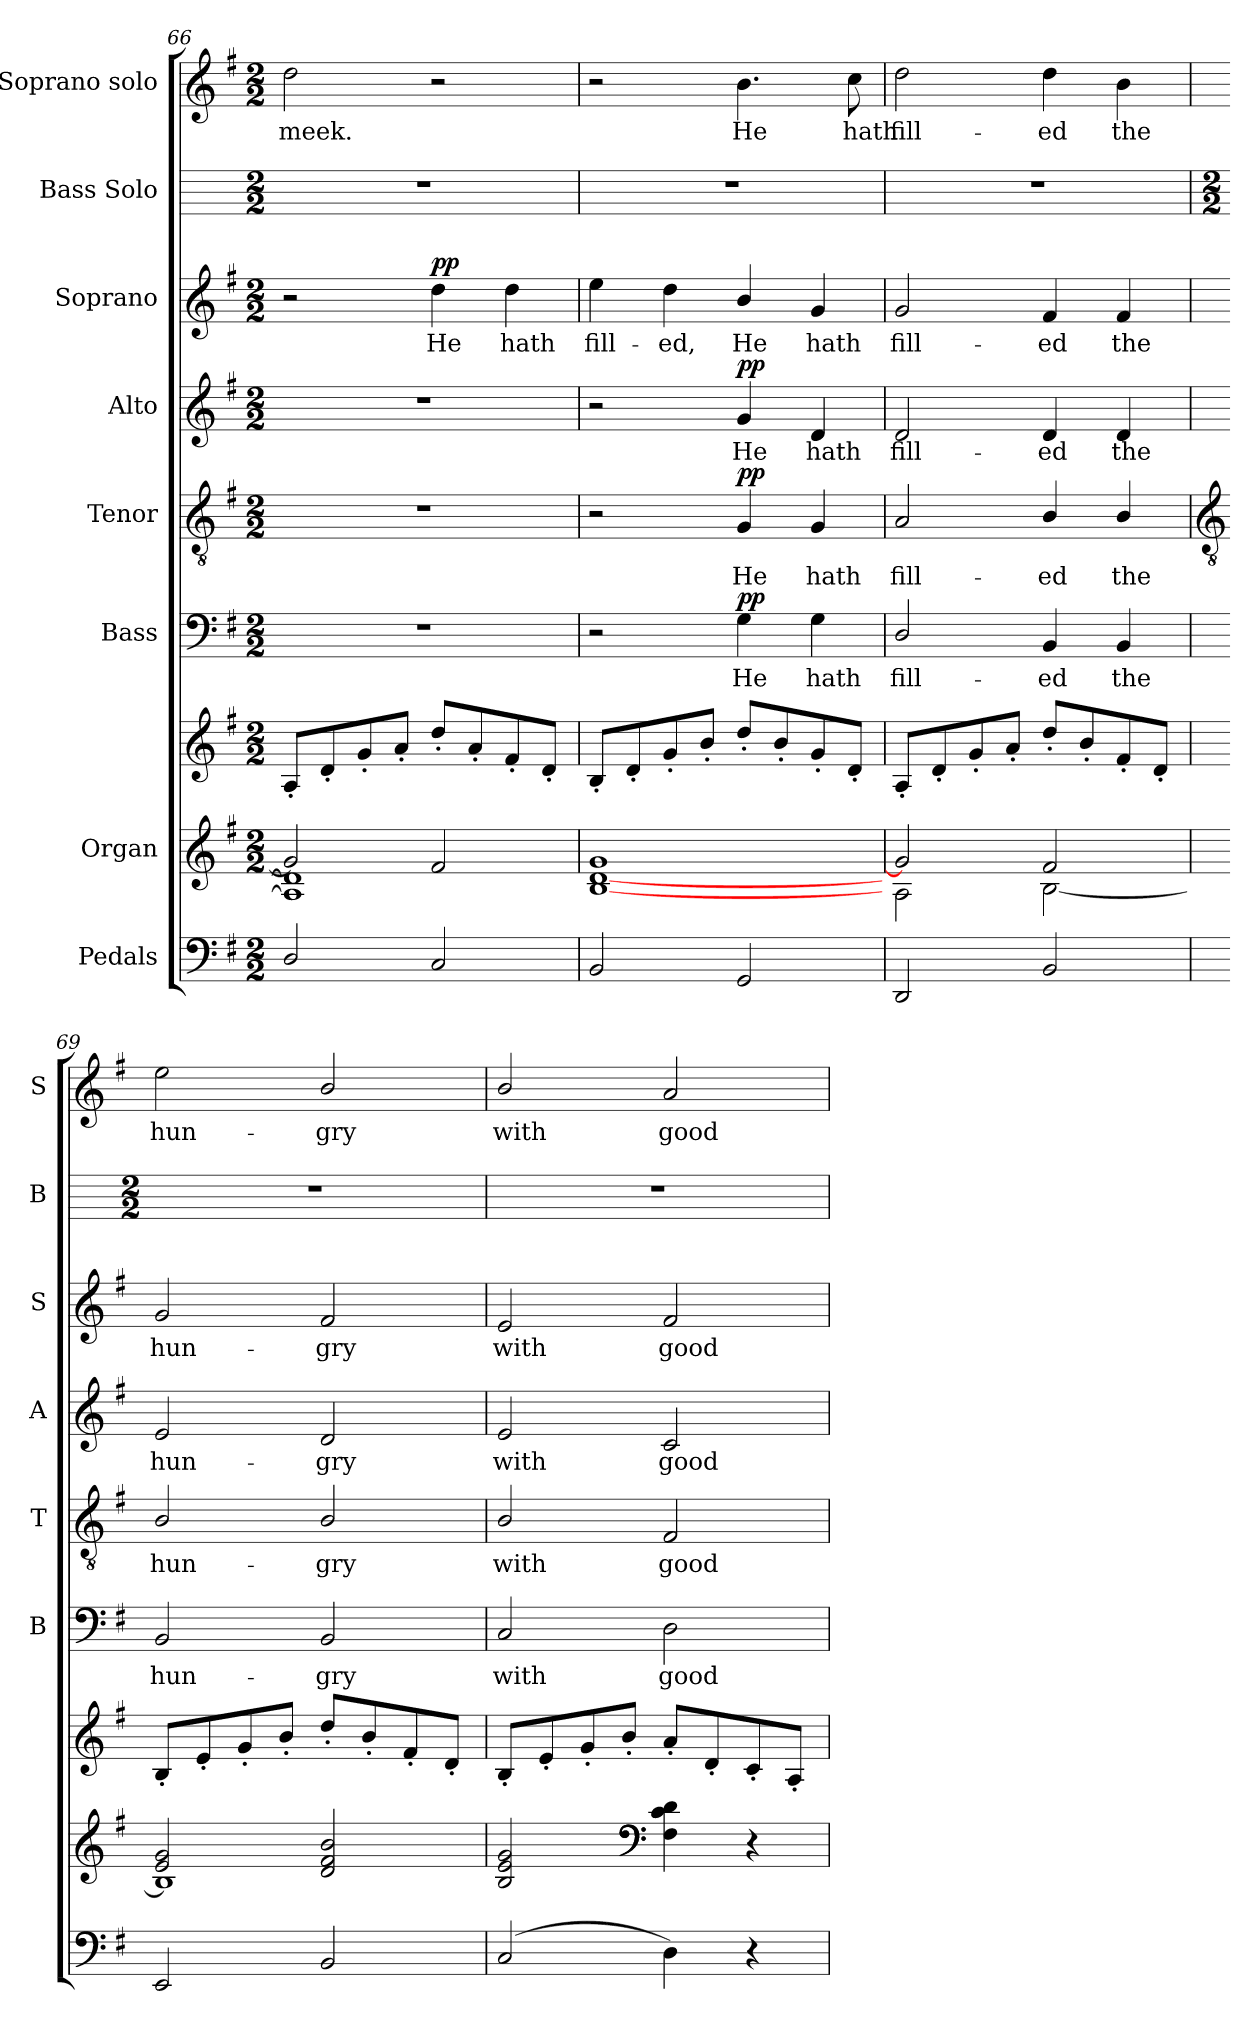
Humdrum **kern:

**kern	**kern	**kern	**kern	**text	**dynam	**kern	**text	**dynam	**kern	**text	**dynam	**kern	**text	**dynam	**kern	**kern	**text
*part8	*part7	*part7	*part6	*part6	*part6	*part5	*part5	*part5	*part4	*part4	*part4	*part3	*part3	*part3	*part2	*part1	*part1
*staff9	*staff8	*staff7	*staff6	*staff6	*staff6	*staff5	*staff5	*staff5	*staff4	*staff4	*staff4	*staff3	*staff3	*staff3	*staff2	*staff1	*staff1
*I"Pedals	*I"Organ	*	*I"Bass	*	*	*I"Tenor	*	*	*I"Alto	*	*	*I"Soprano	*	*	*I"Bass Solo	*I"Soprano solo	*
*	*	*	*I'B	*	*	*I'T	*	*	*I'A	*	*	*I'S	*	*	*I'B	*I'S	*
*clefF4	*clefG2	*clefG2	*clefF4	*	*	*clefGv2	*	*	*clefG2	*	*	*clefG2	*	*	*	*clefG2	*
*k[f#]	*k[f#]	*k[f#]	*k[f#]	*	*	*k[f#]	*	*	*k[f#]	*	*	*k[f#]	*	*	*	*k[f#]	*
*G:	*G:	*G:	*G:	*	*	*G:	*	*	*G:	*	*	*G:	*	*	*	*G:	*
*M2/2	*M2/2	*M2/2	*M2/2	*	*	*M2/2	*	*	*M2/2	*	*	*M2/2	*	*	*M2/2	*M2/2	*
=66	=66	=66	=66	=66	=66	=66	=66	=66	=66	=66	=66	=66	=66	=66	=66	=66	=66
*	*^	*	*	*	*	*	*	*	*	*	*	*	*	*	*	*	*
!	!	!	!	!	!	!	!	!	!	!	!	!	!	!	!	!	!	!LO:LY:b
2D/	2g]	1A\] 1d\]	8A'L	1r	.	.	1r	.	.	1r	.	.	2r	.	.	1r	2dd	meek.
.	.	.	8d'	.	.	.	.	.	.	.	.	.	.	.	.	.	.	.
.	.	.	8g'	.	.	.	.	.	.	.	.	.	.	.	.	.	.	.
.	.	.	8a'J	.	.	.	.	.	.	.	.	.	.	.	.	.	.	.
!	!	!	!	!	!	!	!	!	!	!	!	!	!	!LO:LY:b	!LO:DY:b	!	!	!
2C	2f#	.	8dd'L	.	.	.	.	.	.	.	.	.	4dd	He	pp	.	2r	.
.	.	.	8a'	.	.	.	.	.	.	.	.	.	.	.	.	.	.	.
!	!	!	!	!	!	!	!	!	!	!	!	!	!	!LO:LY:b	!	!	!	!
.	.	.	8f#'	.	.	.	.	.	.	.	.	.	4dd	hath	.	.	.	.
.	.	.	8d'J	.	.	.	.	.	.	.	.	.	.	.	.	.	.	.
=67	=67	=67	=67	=67	=67	=67	=67	=67	=67	=67	=67	=67	=67	=67	=67	=67	=67	=67
!	!	!	!	!	!	!	!	!	!	!	!	!	!	!LO:LY:b	!	!	!	!
2BB	1g	[1B\ [1d\	8B'L	2r	.	.	2r	.	.	2r	.	.	4ee	fill-	.	1r	2r	.
.	.	.	8d'	.	.	.	.	.	.	.	.	.	.	.	.	.	.	.
!	!	!	!	!	!	!	!	!	!	!	!	!	!	!LO:LY:b	!	!	!	!
.	.	.	8g'	.	.	.	.	.	.	.	.	.	4dd	-ed,	.	.	.	.
.	.	.	8b'J	.	.	.	.	.	.	.	.	.	.	.	.	.	.	.
!	!	!	!	!	!LO:LY:b	!LO:DY:b	!	!LO:LY:b	!LO:DY:b	!	!LO:LY:b	!LO:DY:b	!	!LO:LY:b	!	!	!	!LO:LY:b
2GG	.	.	8dd'L	4G	He	pp	4G	He	pp	4g	He	pp	4b/	He	.	.	4.b	He
.	.	.	8b'	.	.	.	.	.	.	.	.	.	.	.	.	.	.	.
!	!	!	!	!	!LO:LY:b	!	!	!LO:LY:b	!	!	!LO:LY:b	!	!	!LO:LY:b	!	!	!	!
.	.	.	8g'	4G	hath	.	4G	hath	.	4d	hath	.	4g	hath	.	.	.	.
!	!	!	!	!	!	!	!	!	!	!	!	!	!	!	!	!	!	!LO:LY:b
.	.	.	8d'J	.	.	.	.	.	.	.	.	.	.	.	.	.	8cc	hath
=68	=68	=68	=68	=68	=68	=68	=68	=68	=68	=68	=68	=68	=68	=68	=68	=68	=68	=68
!	!	!	!	!	!LO:LY:b	!	!	!LO:LY:b	!	!	!LO:LY:b	!	!	!LO:LY:b	!	!	!	!LO:LY:b
2DD	2g]	2A\	8A'L	2D/	fill-	.	2A	fill-	.	2d	fill-	.	2g	fill-	.	1r	2dd	fill-
.	.	.	8d'	.	.	.	.	.	.	.	.	.	.	.	.	.	.	.
.	.	.	8g'	.	.	.	.	.	.	.	.	.	.	.	.	.	.	.
.	.	.	8a'J	.	.	.	.	.	.	.	.	.	.	.	.	.	.	.
!	!	!	!	!	!LO:LY:b	!	!	!LO:LY:b	!	!	!LO:LY:b	!	!	!LO:LY:b	!	!	!	!LO:LY:b
2BB	2f#	[2B\	8dd'L	4BB	-ed	.	4B/	-ed	.	4d	-ed	.	4f#	-ed	.	.	4dd	-ed
.	.	.	8b'	.	.	.	.	.	.	.	.	.	.	.	.	.	.	.
!	!	!	!	!	!LO:LY:b	!	!	!LO:LY:b	!	!	!LO:LY:b	!	!	!LO:LY:b	!	!	!	!LO:LY:b
.	.	.	8f#'	4BB	the	.	4B/	the	.	4d	the	.	4f#	the	.	.	4b	the
.	.	.	8d'J	.	.	.	.	.	.	.	.	.	.	.	.	.	.	.
!!LO:LB:g=z
=69	=69	=69	=69	=69	=69	=69	=69	=69	=69	=69	=69	=69	=69	=69	=69	=69	=69	=69
*	*	*	*	*	*	*	*clefGv2	*	*	*	*	*	*	*	*	*	*	*
*	*	*	*	*	*	*	*	*	*	*	*	*	*	*	*	*M2/2	*	*
!	!	!	!	!	!LO:LY:b	!	!	!LO:LY:b	!	!	!LO:LY:b	!	!	!LO:LY:b	!	!	!	!LO:LY:b
2EE	2e 2g	1B\]	8B'L	2BB	hun-	.	2B/	hun-	.	2e	hun-	.	2g	hun-	.	1r	2ee	hun-
.	.	.	8e'	.	.	.	.	.	.	.	.	.	.	.	.	.	.	.
.	.	.	8g'	.	.	.	.	.	.	.	.	.	.	.	.	.	.	.
.	.	.	8b'J	.	.	.	.	.	.	.	.	.	.	.	.	.	.	.
!	!	!	!	!	!LO:LY:b	!	!	!LO:LY:b	!	!	!LO:LY:b	!	!	!LO:LY:b	!	!	!	!LO:LY:b
2BB	2d 2f# 2b	.	8dd'L	2BB	-gry	.	2B/	-gry	.	2d	-gry	.	2f#	-gry	.	.	2b/	-gry
.	.	.	8b'	.	.	.	.	.	.	.	.	.	.	.	.	.	.	.
.	.	.	8f#'	.	.	.	.	.	.	.	.	.	.	.	.	.	.	.
.	.	.	8d'J	.	.	.	.	.	.	.	.	.	.	.	.	.	.	.
=70	=70	=70	=70	=70	=70	=70	=70	=70	=70	=70	=70	=70	=70	=70	=70	=70	=70	=70
!	!	!	!	!	!LO:LY:b	!	!	!LO:LY:b	!	!	!LO:LY:b	!	!	!LO:LY:b	!	!	!	!LO:LY:b
(<2C	2B 2e 2g	2ryy	8B'L	2C	with	.	2B/	with	.	2e	with	.	2e	with	.	1r	2b/	with
.	.	.	8e'	.	.	.	.	.	.	.	.	.	.	.	.	.	.	.
.	.	.	8g'	.	.	.	.	.	.	.	.	.	.	.	.	.	.	.
.	.	.	8b'J	.	.	.	.	.	.	.	.	.	.	.	.	.	.	.
*	*clefF4	*	*	*	*	*	*	*	*	*	*	*	*	*	*	*	*	*
!	!	!	!	!	!LO:LY:b	!	!	!LO:LY:b	!	!	!LO:LY:b	!	!	!LO:LY:b	!	!	!	!LO:LY:b
4D)	4F# 4c 4d	2ryy	8a'L	2D	good	.	2F#	good	.	2c	good	.	2f#	good	.	.	2a	good
.	.	.	8d'	.	.	.	.	.	.	.	.	.	.	.	.	.	.	.
4r	4r	.	8c'	.	.	.	.	.	.	.	.	.	.	.	.	.	.	.
.	.	.	8A'J	.	.	.	.	.	.	.	.	.	.	.	.	.	.	.
*	*v	*v	*	*	*	*	*	*	*	*	*	*	*	*	*	*	*	*
=	=	=	=	=	=	=	=	=	=	=	=	=	=	=	=	=	=
*-	*-	*-	*-	*-	*-	*-	*-	*-	*-	*-	*-	*-	*-	*-	*-	*-	*-
